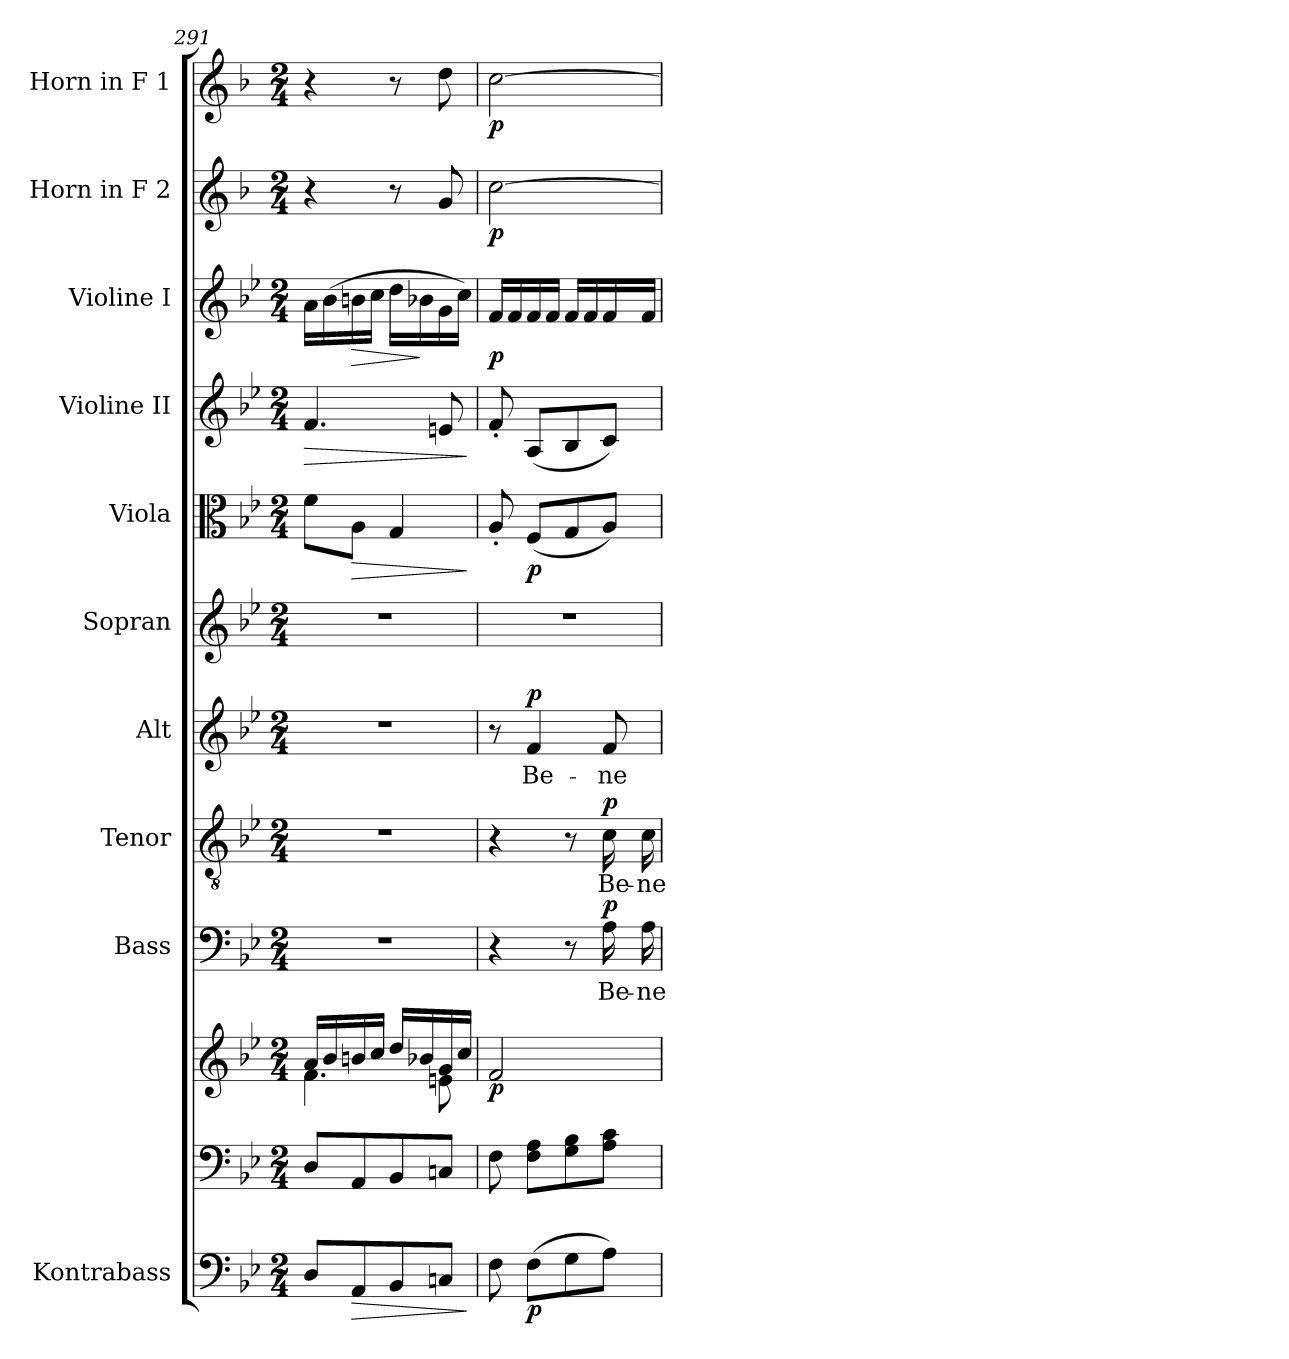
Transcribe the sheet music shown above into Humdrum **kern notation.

**kern	**dynam	**kern	**kern	**dynam	**kern	**text	**dynam	**kern	**text	**dynam	**kern	**text	**dynam	**kern	**kern	**dynam	**kern	**dynam	**kern	**dynam	**kern	**dynam	**kern	**dynam
*part11	*part11	*part10	*part10	*part10	*part9	*part9	*part9	*part8	*part8	*part8	*part7	*part7	*part7	*part6	*part5	*part5	*part4	*part4	*part3	*part3	*part2	*part2	*part1	*part1
*staff12	*staff12	*staff11	*staff10	*staff10/11	*staff9	*staff9	*staff9	*staff8	*staff8	*staff8	*staff7	*staff7	*staff7	*staff6	*staff5	*staff5	*staff4	*staff4	*staff3	*staff3	*staff2	*staff2	*staff1	*staff1
*I"Kontrabass	*	*	*	*	*I"Bass	*	*	*I"Tenor	*	*	*I"Alt	*	*	*I"Sopran	*I"Viola	*	*I"Violine II	*	*I"Violine I	*	*I"Horn in F 2	*	*I"Horn in F 1	*
*I'Kb.	*	*	*	*	*I'B	*	*	*I'T	*	*	*I'A	*	*	*I'S	*I'Vla.	*	*I'Vl. II	*	*I'Vl. I	*	*I'Hrn. 2	*	*I'Hrn. 1	*
*clefF4	*	*clefF4	*clefG2	*	*clefF4	*	*	*clefGv2	*	*	*clefG2	*	*	*clefG2	*clefC3	*	*clefG2	*	*clefG2	*	*clefG2	*	*clefG2	*
*ITrd7c12	*	*	*	*	*	*	*	*	*	*	*	*	*	*	*	*	*	*	*	*	*ITrd4c7	*	*ITrd4c7	*
*k[b-e-]	*	*k[b-e-]	*k[b-e-]	*	*k[b-e-]	*	*	*k[b-e-]	*	*	*k[b-e-]	*	*	*k[b-e-]	*k[b-e-]	*	*k[b-e-]	*	*k[b-e-]	*	*k[b-e-]	*	*k[b-e-]	*
*B-:	*	*B-:	*B-:	*	*B-:	*	*	*B-:	*	*	*B-:	*	*	*B-:	*B-:	*	*B-:	*	*B-:	*	*B-:	*	*B-:	*
*M2/4	*	*M2/4	*M2/4	*	*M2/4	*	*	*M2/4	*	*	*M2/4	*	*	*M2/4	*M2/4	*	*M2/4	*	*M2/4	*	*M2/4	*	*M2/4	*
=291	=291	=291	=291	=291	=291	=291	=291	=291	=291	=291	=291	=291	=291	=291	=291	=291	=291	=291	=291	=291	=291	=291	=291	=291
*	*	*	*^	*	*	*	*	*	*	*	*	*	*	*	*	*	*	*	*	*	*	*	*	*
!	!	!	!	!	!	!	!	!	!	!	!	!	!	!	!	!	!	!	!LO:HP:b	!	!	!	!	!	!
8DD/L	.	8D/L	16a/LL	4.f\	.	2r	.	.	2r	.	.	2r	.	.	2r	8f\L	.	4.f/	>	16a\LL	.	4r	.	4r	.
.	.	.	16b-/	.	.	.	.	.	.	.	.	.	.	.	.	.	.	.	.	(>16b-\	.	.	.	.	.
!	!LO:HP:b	!	!	!	!	!	!	!	!	!	!	!	!	!	!	!	!LO:HP:b	!	!	!	!LO:HP:b	!	!	!	!
8AAA/	>	8AA/	16bn/	.	.	.	.	.	.	.	.	.	.	.	.	8A\J	>	.	.	16bn\	>	.	.	.	.
.	.	.	16cc/JJ	.	.	.	.	.	.	.	.	.	.	.	.	.	.	.	.	16cc\JJ	.	.	.	.	.
8BBB-/	.	8BB-/	16dd/LL	.	.	.	.	.	.	.	.	.	.	.	.	4G/	.	.	.	16dd\LL	.	8r	.	8r	.
.	.	.	16b-X/	.	.	.	.	.	.	.	.	.	.	.	.	.	.	.	.	16b-X\	]	.	.	.	.
8CCn/J	.	8Cn/J	16g/	8en\	.	.	.	.	.	.	.	.	.	.	.	.	.	8en/	.	16g\	.	8c/	.	8g\	.
.	.	.	16cc/JJ	.	.	.	.	.	.	.	.	.	.	.	.	.	.	.	.	16cc\JJ)	.	.	.	.	.
*	*	*	*v	*v	*	*	*	*	*	*	*	*	*	*	*	*	*	*	*	*	*	*	*	*	*
.	]	.	.	.	.	.	.	.	.	.	.	.	.	.	.	]	.	]	.	.	.	.	.	.
=292	=292	=292	=292	=292	=292	=292	=292	=292	=292	=292	=292	=292	=292	=292	=292	=292	=292	=292	=292	=292	=292	=292	=292	=292
!	!	!	!	!LO:DY:b	!	!	!	!	!	!	!	!	!	!	!	!	!	!	!	!LO:DY:b	!	!LO:DY:b	!	!LO:DY:b
8FF\	.	8F\	2f/	p	4r	.	.	4r	.	.	8r	.	.	2r	8A'</	.	8f'</	.	16f/LL	p	[2f\	p	[2f\	p
.	.	.	.	.	.	.	.	.	.	.	.	.	.	.	.	.	.	.	16f/	.	.	.	.	.
!	!LO:DY:b	!	!	!	!	!	!	!	!	!	!	!LO:LY:b	!LO:DY:a	!	!	!LO:DY:b	!	!	!	!	!	!	!	!
(>8FF\L	p	8F\ 8A\L	.	.	.	.	.	.	.	.	4f/	Be-	p	.	(<8F/L	p	(<8A/L	.	16f/	.	.	.	.	.
.	.	.	.	.	.	.	.	.	.	.	.	.	.	.	.	.	.	.	16f/JJ	.	.	.	.	.
8GG\	.	8G\ 8B-\	.	.	8r	.	.	8r	.	.	.	.	.	.	8G/	.	8B-/	.	16f/LL	.	.	.	.	.
.	.	.	.	.	.	.	.	.	.	.	.	.	.	.	.	.	.	.	16f/	.	.	.	.	.
!	!	!	!	!	!	!LO:LY:b	!LO:DY:a	!	!LO:LY:b	!LO:DY:a	!	!LO:LY:b	!	!	!	!	!	!	!	!	!	!	!	!
8AA\J)	.	8A\ 8c\J	.	.	16A\	Be-	p	16c\	Be-	p	8f/	-ne-	.	.	8A/J)	.	8c/J)	.	16f/	.	.	.	.	.
!	!	!	!	!	!	!LO:LY:b	!	!	!LO:LY:b	!	!	!	!	!	!	!	!	!	!	!	!	!	!	!
.	.	.	.	.	16A\	-ne-	.	16c\	-ne-	.	.	.	.	.	.	.	.	.	16f/JJ	.	.	.	.	.
=	=	=	=	=	=	=	=	=	=	=	=	=	=	=	=	=	=	=	=	=	=	=	=	=
*-	*-	*-	*-	*-	*-	*-	*-	*-	*-	*-	*-	*-	*-	*-	*-	*-	*-	*-	*-	*-	*-	*-	*-	*-
